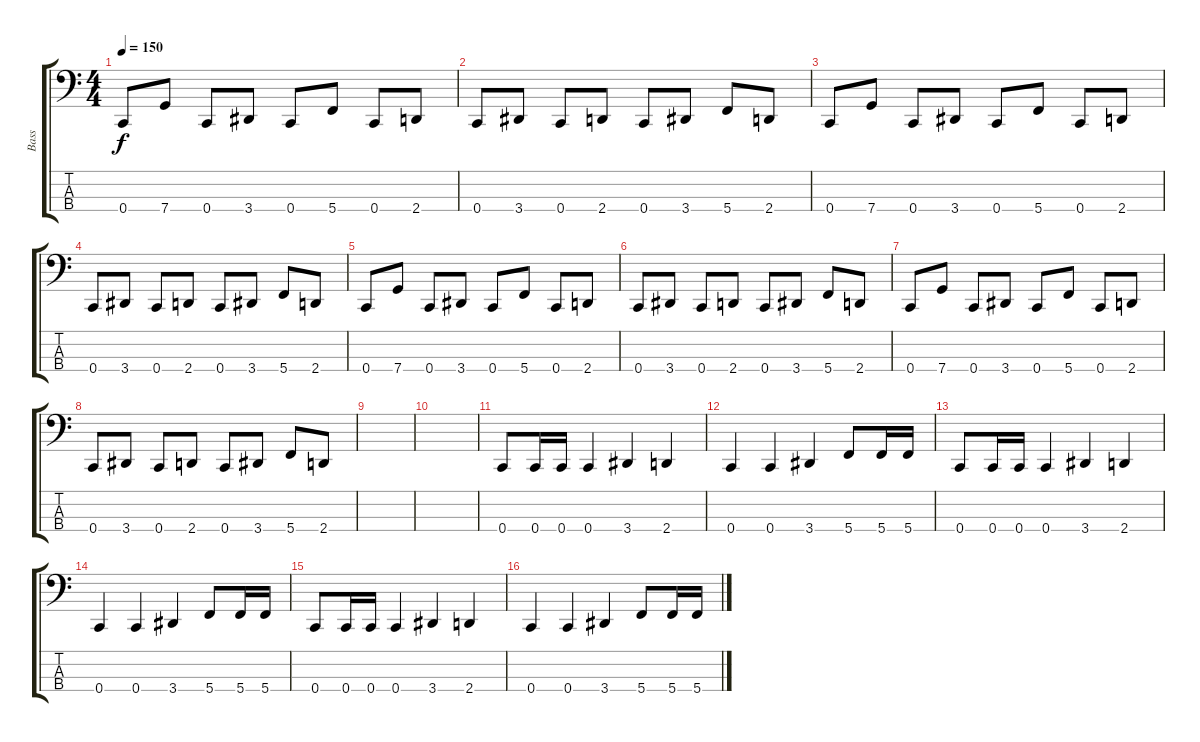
\track ("Bass" "Bass") {instrument electricbasspick}
\staff {score tabs}
\tuning (F2 C2 G1 C1) {hide}
\ts (4 4)
\tempo 150
\clef f4
\ks c
0.4.8{dy f} 7.4.8 0.4.8 3.4.8 0.4.8 5.4.8 0.4.8 2.4.8 |
0.4.8 3.4.8 0.4.8 2.4.8 0.4.8 3.4.8 5.4.8 2.4.8 |
0.4.8 7.4.8 0.4.8 3.4.8 0.4.8 5.4.8 0.4.8 2.4.8 |
0.4.8 3.4.8 0.4.8 2.4.8 0.4.8 3.4.8 5.4.8 2.4.8 |
0.4.8 7.4.8 0.4.8 3.4.8 0.4.8 5.4.8 0.4.8 2.4.8 |
0.4.8 3.4.8 0.4.8 2.4.8 0.4.8 3.4.8 5.4.8 2.4.8 |
0.4.8 7.4.8 0.4.8 3.4.8 0.4.8 5.4.8 0.4.8 2.4.8 |
0.4.8 3.4.8 0.4.8 2.4.8 0.4.8 3.4.8 5.4.8 2.4.8 |
|
|
0.4.8 0.4.16 0.4.16 0.4.4 3.4.4 2.4.4 |
0.4.4 0.4.4 3.4.4 5.4.8 5.4.16 5.4.16 |
0.4.8 0.4.16 0.4.16 0.4.4 3.4.4 2.4.4 |
0.4.4 0.4.4 3.4.4 5.4.8 5.4.16 5.4.16 |
0.4.8 0.4.16 0.4.16 0.4.4 3.4.4 2.4.4 |
0.4.4 0.4.4 3.4.4 5.4.8 5.4.16 5.4.16
